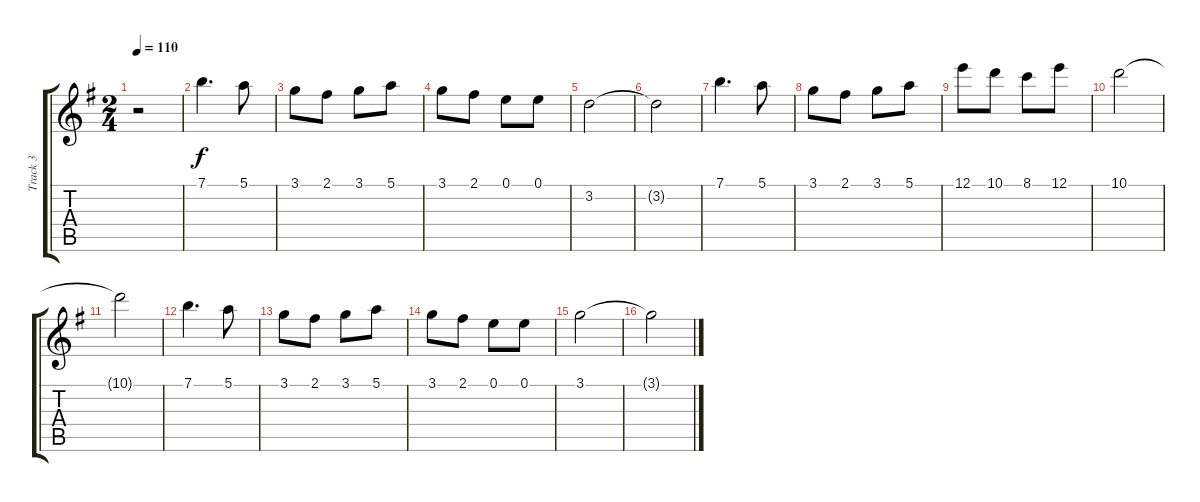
\track ("Track 3" "Track 3") {instrument acousticguitarnylon}
\staff {score tabs}
\tuning (E4 B3 G3 D3 A2 E2) {hide}
\ts (2 4)
\tempo 110
\clef g2
\ks g
r.2{dy f} |
7.1.4{d} 5.1.8 |
3.1.8 2.1.8 3.1.8 5.1.8 |
3.1.8 2.1.8 0.1.8 0.1.8 |
3.2.2 |
3.2{t}.2 |
7.1.4{d} 5.1.8 |
3.1.8 2.1.8 3.1.8 5.1.8 |
12.1.8 10.1.8 8.1.8 12.1.8 |
10.1.2 |
10.1{t}.2 |
7.1.4{d} 5.1.8 |
3.1.8 2.1.8 3.1.8 5.1.8 |
3.1.8 2.1.8 0.1.8 0.1.8 |
3.1.2 |
3.1{t}.2
